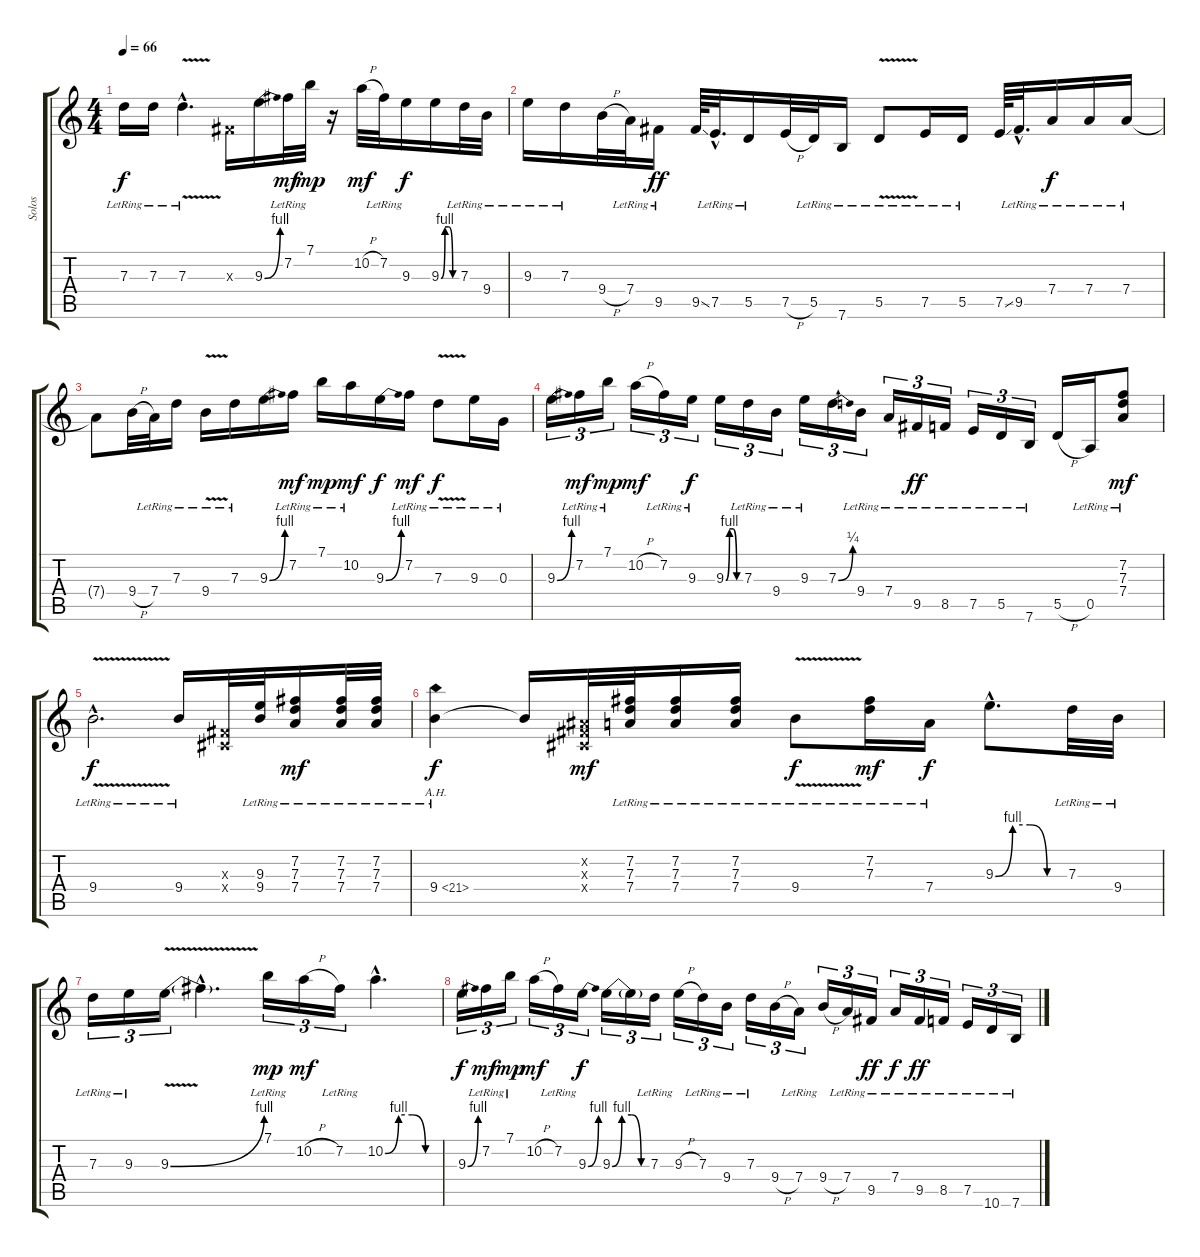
\track ("Solos" "Solos") {instrument distortionguitar}
\staff {score tabs}
\tuning (E4 B3 G3 D3 A2 E2) {hide}
\ts (4 4)
\tempo 66
\clef g2
\ks c
7.3{lr}.16{dy f balance 16} 7.3{lr}.16 7.3{v hac lr}.4{d} -1.3{x}.16 9.3{be (bend 0 0 60 4)}.16 7.2{lr}.32{dy mf} 7.1{lr}.32{dy mp} r.16 10.2{h}.32{dy mf} 7.2{lr}.32 9.3{lr}.16{dy f} 9.3{be (custom 0 0 15 4 30 4 45 0 60 0)}.16 7.3{lr}.32 9.4{lr}.32 |
9.3{lr}.16{balance 0} 7.3{lr}.16 9.4{h}.32 7.4{lr}.32 9.5{lr}.16{dy ff} 9.5{ss}.64 7.5{hac lr}.32{d} 5.5{lr}.16 7.5{h}.32 5.5{lr}.32 7.6{lr}.16 5.5{v lr}.8 7.5{lr}.16 5.5{lr}.16 7.5{ss}.64 9.5{hac lr}.32{d} 7.4{lr}.16{dy f} 7.4{lr}.16 7.4{lr}.16 |
7.4{t}.8{balance 16} 9.4{h}.32 7.4{lr}.32 7.3{lr}.16 9.4{v lr}.16 7.3{lr}.16 9.3{be (bend 0 0 60 4)}.16 7.2{lr}.16{dy mf} 7.1{lr}.16{dy mp} 10.2{lr}.16{dy mf} 9.3{be (bend 0 0 60 4)}.16{dy f} 7.2{lr}.16{dy mf} 7.3{v lr}.8{dy f} 9.3{lr}.16 0.3{lr}.16 |
9.3{be (bend 0 0 60 4)}.16{tu (3 2) balance 0} 7.2{lr}.16{tu (3 2) dy mf} 7.1{lr}.16{tu (3 2) dy mp} 10.2{h}.16{tu (3 2) dy mf} 7.2{lr}.16{tu (3 2)} 9.3{lr}.16{tu (3 2) dy f} 9.3{be (custom 0 0 15 4 30 4 45 0 60 0)}.16{tu (3 2)} 7.3{lr}.16{tu (3 2)} 9.4{lr}.16{tu (3 2)} 9.3{lr}.16{tu (3 2)} 7.3{be (bend 0 0 60 1)}.16{tu (3 2)} 9.4{lr}.16{tu (3 2)} 7.4{lr}.16{tu (3 2)} 9.5{lr}.16{tu (3 2) dy ff} 8.5{lr}.16{tu (3 2)} 7.5{lr}.16{tu (3 2)} 5.5{lr}.16{tu (3 2)} 7.6{lr}.16{tu (3 2)} 5.5{h}.16 0.5{lr}.16 (7.2{lr} 7.3{lr} 7.4{lr}).8{dy mf} |
9.4{v hac lr}.2{d dy f balance 16} 9.4{lr}.16 (-1.3{x} -1.4{x}).32 (9.3{lr} 9.4{lr}).32 (7.2{lr} 7.3{lr} 7.4{lr}).16{dy mf} (7.2{lr} 7.3{lr} 7.4{lr}).32 (7.2{lr} 7.3{lr} 7.4{lr}).32 |
9.4{ah 12 lr}.4{dy f balance 0} 9.4{t}.16 (-1.2{x} -1.3{x} -1.4{x}).32{dy mf} (7.2{lr} 7.3{lr} 7.4{lr}).32 (7.2{lr} 7.3{lr} 7.4{lr}).16 (7.2{lr} 7.3{lr} 7.4{lr}).16 9.4{v lr}.8{dy f balance 16} (7.2{lr} 7.3{lr}).16{dy mf} 7.4{lr}.16{dy f} 9.3{be (custom 0 0 15 4 30 4 45 0 60 0) hac}.8{d} 7.3{lr}.32 9.4{lr}.32 |
7.3{lr}.16{tu (3 2) balance 0} 9.3{lr}.16{tu (3 2)} 9.3{be (bend 0 0 60 4) v}.16{tu (3 2)} 9.3{hac t}.4{d} 7.1{lr}.16{tu (3 2) dy mp balance 16} 10.2{h}.16{tu (3 2) dy mf} 7.2{lr}.16{tu (3 2)} 10.2{be (custom 0 0 15 4 30 4 45 0 60 0) hac}.4{d} |
9.3{be (bend 0 0 60 4)}.16{tu (3 2) dy f balance 0} 7.2{lr}.16{tu (3 2) dy mf} 7.1{lr}.16{tu (3 2) dy mp} 10.2{h}.16{tu (3 2) dy mf} 7.2{lr}.16{tu (3 2)} 9.3{be (bend 0 0 60 4)}.16{tu (3 2) dy f} 9.3{be (custom 0 0 15 4 30 4 45 0 60 0)}.16{tu (3 2) balance 16} 9.3{t}.16{tu (3 2)} 7.3{lr}.16{tu (3 2)} 9.3{h}.16{tu (3 2)} 7.3{lr}.16{tu (3 2)} 9.4{lr}.16{tu (3 2)} 7.3{lr}.16{tu (3 2) balance 0} 9.4{h}.16{tu (3 2)} 7.4{lr}.16{tu (3 2)} 9.4{h}.16{tu (3 2)} 7.4{lr}.16{tu (3 2)} 9.5{lr}.16{tu (3 2) dy ff} 7.4{lr}.16{tu (3 2) dy f balance 16} 9.5{lr}.16{tu (3 2) dy ff} 8.5{lr}.16{tu (3 2)} 7.5{lr}.16{tu (3 2)} 10.6{lr}.16{tu (3 2)} 7.6{lr}.16{tu (3 2)}
